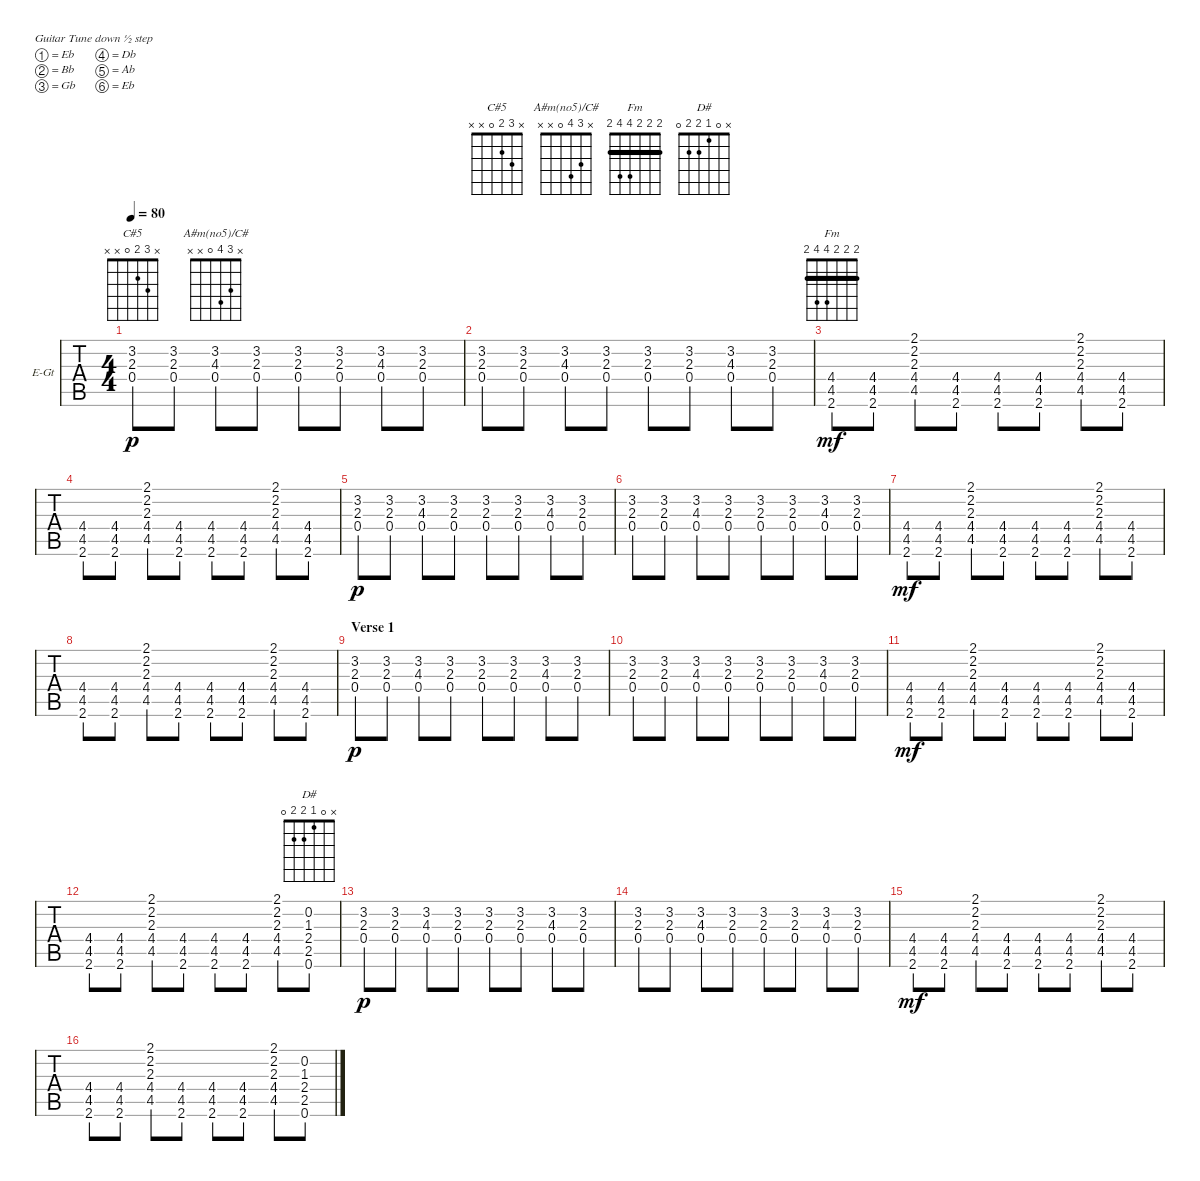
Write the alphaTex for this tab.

\bracketExtendMode groupsimilarinstruments
\firstSystemTrackNameOrientation horizontal
\otherSystemsTrackNameOrientation horizontal
\chordDiagramsInScore
\track ("Guitar -1/2 Step" "E-Gt") {instrument electricguitarclean}
\staff {tabs}
\tuning (Eb4 Bb3 Gb3 Db3 Ab2 Eb2)
\chord ("C#5" x 3 2 0 x x)
\chord ("A#m(no5)/C#" x 3 4 0 x x)
\chord ("Fm" 2 2 2 4 4 2) {barre (2 2 2)}
\chord ("D#" x 0 1 2 2 0)
\ts (4 4)
\tempo 80
\clef g2
\scale
0.485477
\ks c
(3.2 2.3 0.4).8{ch "C#5" dy p instrument electricguitarclean} (3.2 2.3 0.4).8 (3.2 4.3 0.4).8{ch "A#m(no5)/C#"} (3.2 2.3 0.4).8 (3.2 2.3 0.4).8 (3.2 2.3 0.4).8 (3.2 4.3 0.4).8 (3.2 2.3 0.4).8 |
\scale
0.257261 (3.2 2.3 0.4).8 (3.2 2.3 0.4).8 (3.2 4.3 0.4).8 (3.2 2.3 0.4).8 (3.2 2.3 0.4).8 (3.2 2.3 0.4).8 (3.2 4.3 0.4).8 (3.2 2.3 0.4).8 |
\scale
0.257261 (4.4 4.5 2.6).8{ch "Fm" dy mf} (4.4 4.5 2.6).8 (2.1 2.2 2.3 4.4 4.5).8 (4.4 4.5 2.6).8 (4.4 4.5 2.6).8 (4.4 4.5 2.6).8 (2.1 2.2 2.3 4.4 4.5).8 (4.4 4.5 2.6).8 |
\scale
0.333333 (4.4 4.5 2.6).8 (4.4 4.5 2.6).8 (2.1 2.2 2.3 4.4 4.5).8 (4.4 4.5 2.6).8 (4.4 4.5 2.6).8 (4.4 4.5 2.6).8 (2.1 2.2 2.3 4.4 4.5).8 (4.4 4.5 2.6).8 |
\scale
0.333333 (3.2 2.3 0.4).8{dy p} (3.2 2.3 0.4).8 (3.2 4.3 0.4).8 (3.2 2.3 0.4).8 (3.2 2.3 0.4).8 (3.2 2.3 0.4).8 (3.2 4.3 0.4).8 (3.2 2.3 0.4).8 |
\scale
0.333333 (3.2 2.3 0.4).8 (3.2 2.3 0.4).8 (3.2 4.3 0.4).8 (3.2 2.3 0.4).8 (3.2 2.3 0.4).8 (3.2 2.3 0.4).8 (3.2 4.3 0.4).8 (3.2 2.3 0.4).8 |
\scale
0.333333 (4.4 4.5 2.6).8{dy mf} (4.4 4.5 2.6).8 (2.1 2.2 2.3 4.4 4.5).8 (4.4 4.5 2.6).8 (4.4 4.5 2.6).8 (4.4 4.5 2.6).8 (2.1 2.2 2.3 4.4 4.5).8 (4.4 4.5 2.6).8 |
\scale
0.333333 (4.4 4.5 2.6).8 (4.4 4.5 2.6).8 (2.1 2.2 2.3 4.4 4.5).8 (4.4 4.5 2.6).8 (4.4 4.5 2.6).8 (4.4 4.5 2.6).8 (2.1 2.2 2.3 4.4 4.5).8 (4.4 4.5 2.6).8 |
\section ("" "Verse 1")
\scale
0.333333 (3.2 2.3 0.4).8{dy p} (3.2 2.3 0.4).8 (3.2 4.3 0.4).8 (3.2 2.3 0.4).8 (3.2 2.3 0.4).8 (3.2 2.3 0.4).8 (3.2 4.3 0.4).8 (3.2 2.3 0.4).8 |
\scale
0.333333 (3.2 2.3 0.4).8 (3.2 2.3 0.4).8 (3.2 4.3 0.4).8 (3.2 2.3 0.4).8 (3.2 2.3 0.4).8 (3.2 2.3 0.4).8 (3.2 4.3 0.4).8 (3.2 2.3 0.4).8 |
\scale
0.333333 (4.4 4.5 2.6).8{dy mf} (4.4 4.5 2.6).8 (2.1 2.2 2.3 4.4 4.5).8 (4.4 4.5 2.6).8 (4.4 4.5 2.6).8 (4.4 4.5 2.6).8 (2.1 2.2 2.3 4.4 4.5).8 (4.4 4.5 2.6).8 |
\scale
0.333333 (4.4 4.5 2.6).8 (4.4 4.5 2.6).8 (2.1 2.2 2.3 4.4 4.5).8 (4.4 4.5 2.6).8 (4.4 4.5 2.6).8 (4.4 4.5 2.6).8 (2.1 2.2 2.3 4.4 4.5).8 (0.6 2.5 2.4 1.3 0.2).8{ch "D#"} |
\scale
0.333333 (3.2 2.3 0.4).8{dy p} (3.2 2.3 0.4).8 (3.2 4.3 0.4).8 (3.2 2.3 0.4).8 (3.2 2.3 0.4).8 (3.2 2.3 0.4).8 (3.2 4.3 0.4).8 (3.2 2.3 0.4).8 |
\scale
0.333333 (3.2 2.3 0.4).8 (3.2 2.3 0.4).8 (3.2 4.3 0.4).8 (3.2 2.3 0.4).8 (3.2 2.3 0.4).8 (3.2 2.3 0.4).8 (3.2 4.3 0.4).8 (3.2 2.3 0.4).8 |
\scale
0.333333 (4.4 4.5 2.6).8{dy mf} (4.4 4.5 2.6).8 (2.1 2.2 2.3 4.4 4.5).8 (4.4 4.5 2.6).8 (4.4 4.5 2.6).8 (4.4 4.5 2.6).8 (2.1 2.2 2.3 4.4 4.5).8 (4.4 4.5 2.6).8 |
\scale
0.333333 (4.4 4.5 2.6).8 (4.4 4.5 2.6).8 (2.1 2.2 2.3 4.4 4.5).8 (4.4 4.5 2.6).8 (4.4 4.5 2.6).8 (4.4 4.5 2.6).8 (2.1 2.2 2.3 4.4 4.5).8 (0.6 2.5 2.4 1.3 0.2).8
